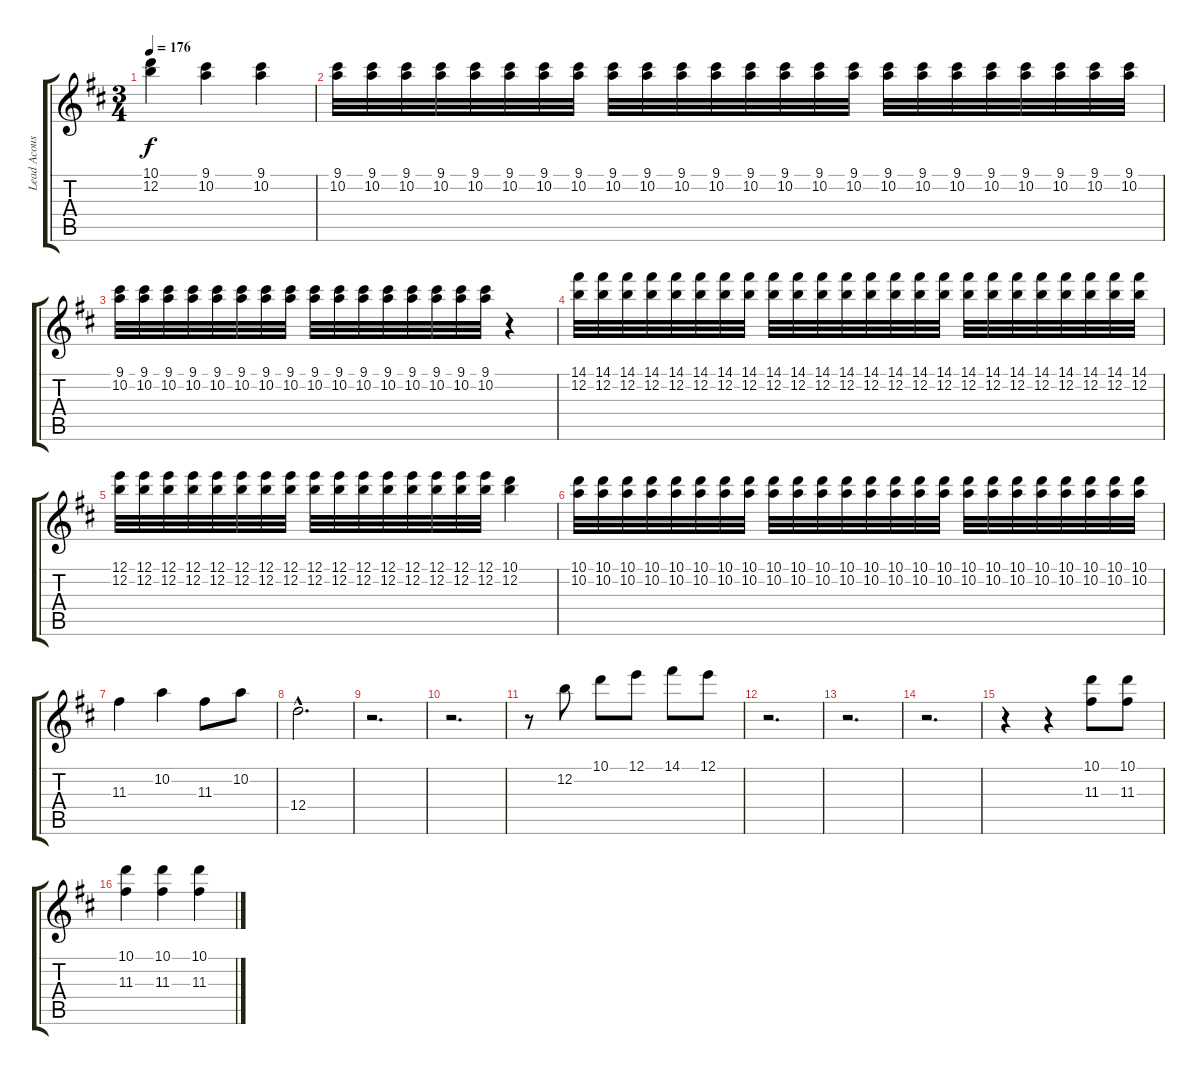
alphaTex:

\track ("Lead Acoustic" "Lead Acous") {instrument acousticguitarsteel}
\staff {score tabs}
\tuning (E4 B3 G3 D3 A2 E2) {hide}
\ts (3 4)
\tempo 176
\clef g2
\ks d
(10.1 12.2).4{dy f} (9.1 10.2).4 (9.1 10.2).4 |
(9.1 10.2).32 (9.1 10.2).32 (9.1 10.2).32 (9.1 10.2).32 (9.1 10.2).32 (9.1 10.2).32 (9.1 10.2).32 (9.1 10.2).32 (9.1 10.2).32 (9.1 10.2).32 (9.1 10.2).32 (9.1 10.2).32 (9.1 10.2).32 (9.1 10.2).32 (9.1 10.2).32 (9.1 10.2).32 (9.1 10.2).32 (9.1 10.2).32 (9.1 10.2).32 (9.1 10.2).32 (9.1 10.2).32 (9.1 10.2).32 (9.1 10.2).32 (9.1 10.2).32 |
(9.1 10.2).32 (9.1 10.2).32 (9.1 10.2).32 (9.1 10.2).32 (9.1 10.2).32 (9.1 10.2).32 (9.1 10.2).32 (9.1 10.2).32 (9.1 10.2).32 (9.1 10.2).32 (9.1 10.2).32 (9.1 10.2).32 (9.1 10.2).32 (9.1 10.2).32 (9.1 10.2).32 (9.1 10.2).32 r.4 |
(14.1 12.2).32 (14.1 12.2).32 (14.1 12.2).32 (14.1 12.2).32 (14.1 12.2).32 (14.1 12.2).32 (14.1 12.2).32 (14.1 12.2).32 (14.1 12.2).32 (14.1 12.2).32 (14.1 12.2).32 (14.1 12.2).32 (14.1 12.2).32 (14.1 12.2).32 (14.1 12.2).32 (14.1 12.2).32 (14.1 12.2).32 (14.1 12.2).32 (14.1 12.2).32 (14.1 12.2).32 (14.1 12.2).32 (14.1 12.2).32 (14.1 12.2).32 (14.1 12.2).32 |
(12.1 12.2).32 (12.1 12.2).32 (12.1 12.2).32 (12.1 12.2).32 (12.1 12.2).32 (12.1 12.2).32 (12.1 12.2).32 (12.1 12.2).32 (12.1 12.2).32 (12.1 12.2).32 (12.1 12.2).32 (12.1 12.2).32 (12.1 12.2).32 (12.1 12.2).32 (12.1 12.2).32 (12.1 12.2).32 (10.1 12.2).4 |
(10.1 10.2).32 (10.1 10.2).32 (10.1 10.2).32 (10.1 10.2).32 (10.1 10.2).32 (10.1 10.2).32 (10.1 10.2).32 (10.1 10.2).32 (10.1 10.2).32 (10.1 10.2).32 (10.1 10.2).32 (10.1 10.2).32 (10.1 10.2).32 (10.1 10.2).32 (10.1 10.2).32 (10.1 10.2).32 (10.1 10.2).32 (10.1 10.2).32 (10.1 10.2).32 (10.1 10.2).32 (10.1 10.2).32 (10.1 10.2).32 (10.1 10.2).32 (10.1 10.2).32 |
11.3.4 10.2.4 11.3.8 10.2.8 |
12.4{hac}.2{d} |
r.2{d} |
r.2{d} |
r.8 12.2.8 10.1.8 12.1.8 14.1.8 12.1.8 |
r.2{d} |
r.2{d} |
r.2{d} |
r.4 r.4 (10.1 11.3).8 (10.1 11.3).8 |
(10.1 11.3).4 (10.1 11.3).4 (10.1 11.3).4
